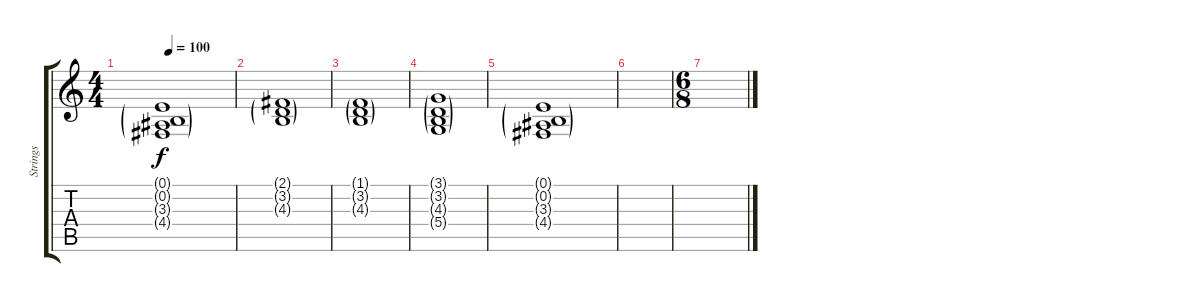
\track ("Strings" "Strings") {instrument stringensemble1}
\staff {score tabs}
\tuning (E4 B3 G3 D3 A2 E2) {hide}
\ts (4 4)
\tempo 100
\clef g2
\ks c
(0.1{g} 0.2{g} 3.3{g} 4.4{g}).1{dy f} |
(2.1{g} 3.2{g} 4.3{g}).1 |
(1.1{g} 3.2{g} 4.3{g}).1 |
(3.1{g} 3.2{g} 4.3{g} 5.4{g}).1 |
(0.1{g} 0.2{g} 3.3{g} 4.4{g}).1 |
|
\ts (6 8)
